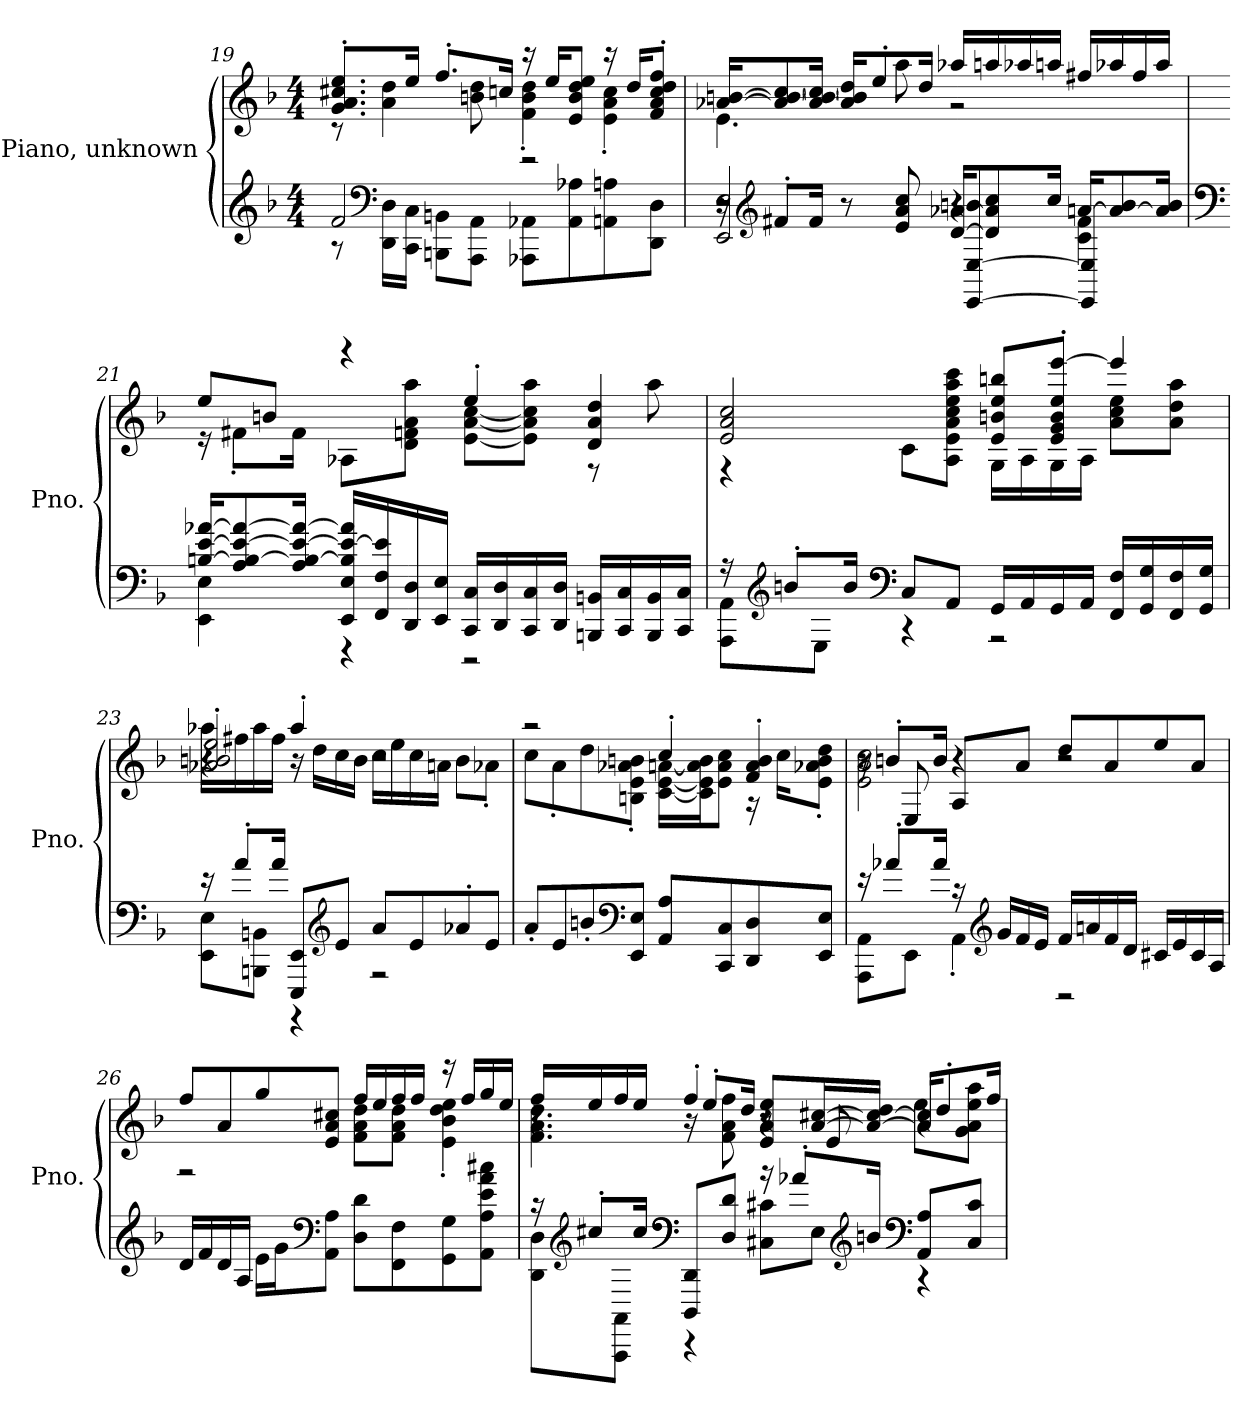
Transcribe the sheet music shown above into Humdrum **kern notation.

**kern	**kern
*part1	*part1
*staff2	*staff1
*I"Piano, unknown	*
*I'Pno.	*
!!LO:LB:g=z
*clefG2	*clefG2
*k[b-]	*k[b-]
*M4/4	*M4/4
=19	=19
*^	*^
2f/	8r	8.g/' 8.a/' 8.cc#X/' 8.ee/'L	8r
*clefF4	*	*	*
.	16DD\ 16D\LL	.	4a\ 4dd\
.	16CC\ 16C\JJ	16ee/Jk	.
.	8BBBn\ 8BBn\L	8.ff'/L	.
.	8AAA\ 8AA\J	.	8bn\ 8dd\
.	.	16ccn/Jk	.
2r	8AAA-X\ 8AA-X\L	16r	4f\' 4b\' 4dd\'
.	.	16ee/KL	.
.	8AA-\ 8A-X\	8e/ 8b/ 8dd/ 8ee/J	.
.	8AAn\ 8An\	16r	4e\' 4a\' 4cc\'
.	.	16dd/KL	.
.	8DD\ 8D\J	8f/' 8a/' 8cc/' 8dd/' 8ff/'J	.
=20	=20	=20	=20
*	*^	*	*
16r	2r	2EE/ 2E/	[16a-X/ [16bn/KL	4.e\
*clefG2	*	*	*	*
8f#X'/L	.	.	8a-/_ 8b/_ 8cc/	.
16f#/Jk	.	.	16a-/_ 16b/_ 16cc/Jk	.
8r	.	.	16a-/] 16b/] 16dd/KL	.
.	.	.	8ee'/	.
8e/ 8a/ 8cc/	.	.	.	8aa\
.	.	.	16dd/Jk	.
[16d/ [16a-X/KL	4r	[4EE/ [4E/ 4bn/	16aa-X/LL	2r
8d/] 8a-/] 8cc/	.	.	16aan/	.
.	.	.	16aa-X/	.
16cc/Jk	.	.	16aan/JJ	.
[16an/KL	4c\ 4f#\	4EE/] 4E/]	16ff#X/LL	.
8a/_ 8b/	.	.	16aa-X/	.
.	.	.	16ff#/	.
16a/] 16b/Jk	.	.	16aa-/JJ	.
*v	*v	*v	*	*
!!LO:PB:g=z	!!
=21	=21	=21
*clefF4	*	*
*^	*	*
[16Bn/ [16e/ [16a-X/KL	4EE\ 4E\	8ee/L	16r
8A/ 8B/_ 8e/_ 8a-/_	.	.	8f#X'\L
.	.	8bn/J	.
16A/ 16B/_ 16e/_ 16a-/_Jk	.	.	16f#\Jk
16EE/ 16E/ 16B/] 16e/_ 16a-/]LL	4r	4r	8A-X\L
16FF/ 16F/ 16e/]	.	.	.
16DD/ 16D/	.	.	8d\ 8fn\ 8a\ 8aa\J
16EE/ 16E/JJ	.	.	.
16CC/ 16C/LL	2r	4ee'/	[8e\ [8a\ [8cc\L
16DD/ 16D/	.	.	.
16CC/ 16C/	.	.	8e\] 8a\] 8cc\] 8aa\J
16DD/ 16D/JJ	.	.	.
16BBBn/ 16BBn/LL	.	4d/ 4a/ 4dd/	8r
16CC/ 16C/	.	.	.
16BBB/ 16BB/	.	.	8aa\
16CC/ 16C/JJ	.	.	.
=22	=22	=22	=22
16r	8AAA\ 8AA\L	2e/ 2a/ 2cc/	4r
*clefG2	*	*	*
8bn'/L	.	.	.
.	8E\J	.	.
16b/Jk	.	.	.
*clefF4	*	*	*
8C/L	4r	.	8c\L
8AA/J	.	.	8A\ 8e\ 8a\ 8cc\ 8ee\ 8aa\ 8ccc\J
16GG/LL	2r	8e/ 8bn/ 8ee/ 8bbn/L	16G\LL
16AA/	.	.	16A\
16GG/	.	8e/' 8g/' 8b/' 8ee/' [8eee/'J	16G\
16AA/JJ	.	.	16A\JJ
16FF/ 16F/LL	.	4eee/]	8a\ 8cc\ 8ee\L
16GG/ 16G/	.	.	.
16FF/ 16F/	.	.	8a\ 8dd\ 8aa\J
16GG/ 16G/JJ	.	.	.
!!LO:LB:g=z
=23	=23	=23	=23
*	*	*	*^
16r	8EE\ 8E\L	4r	16aa-X\LL	2a-X/' 2bn/' 2ee/'
8a'/L	.	.	16ff#X\	.
.	8BBBn\ 8BBn\J	.	16aa-\	.
16a/Jk	.	.	16ff#\JJ	.
8EEE/ 8EE/L	4r	4aa-'/	16r	.
.	.	.	16dd\LL	.
*clefG2	*	*	*	*
8e/J	.	.	16cc\	.
.	.	.	16b\JJ	.
8a/L	2r	2r	16cc\LL	2r
.	.	.	16ee\	.
8e/	.	.	16cc\	.
.	.	.	16an\JJ	.
8a-X'/	.	.	8b\L	.
8e/J	.	.	8a-X'\J	.
*v	*v	*	*	*
*	*	*v	*v
=24	=24	=24
8a'/L	2r	8cc\L
8e/	.	8a'\
8bn'/	.	8dd\
*clefF4	*	*
8EE/ 8E/J	.	8Bn\' 8e\' 8a-X\' 8bn\'J
8AA/ 8A/L	4cc'/	[16c\ [16e\ [16an\LL
.	.	16c\] 16e\] 16a\] 16b\J
8CC/ 8C/	.	8e\ 8a\ 8cc\J
8DD/ 8D/	4f/' 4a/' 4b/'	16r
.	.	16cc\KL
8EE/ 8E/J	.	8e\' 8a-X\' 8b\' 8dd\'J
!!LO:LB:g=z
=25	=25	=25
*^	*	*^
16r	8AAA\ 8AA\L	16r	2e\ 2a\ 2cc\	8r
8a-X'/L	.	8bn'/L	.	.
.	8EE\J	.	.	8E/
16a-/Jk	.	16b/Jk	.	.
16r	4AA'\	8A/L	.	4r
*clefG2	*	*	*	*
16g/LL	.	.	.	.
16f/	.	8a/J	.	.
16e/JJ	.	.	.	.
16f/LL	2r	8dd/L	2r	2r
16an/	.	.	.	.
16f/	.	8a/	.	.
16d/JJ	.	.	.	.
16c#X/LL	.	8ee/	.	.
16e/	.	.	.	.
16c#/	.	8a/J	.	.
16A/JJ	.	.	.	.
*v	*v	*	*	*
*	*	*v	*v
=26	=26	=26
16d/LL	8ff/L	2r
16f/	.	.
16d/	8a/	.
16A/JJ	.	.
16e\LL	8gg/	.
16g\J	.	.
*clefF4	*	*
8AA\ 8A\J	8e/ 8a/ 8cc#X/J	.
8D\ 8d\L	16ff/LL	8f\ 8a\ 8dd\L
.	16ee/	.
8FF\ 8F\	16ff/	8f\ 8a\ 8dd\J
.	16ff/JJ	.
8GG\ 8G\	16r	4e\' 4b-\' 4dd\' 4ee\'
.	16ff/LL	.
8AA\ 8A\ 8e\ 8a\ 8cc#X\J	16gg/	.
.	16ee/JJ	.
!!LO:LB:g=z
=27	=27	=27
*^	*	*^
16r	8DD\ 8D\L	16ff/LL	4.f\ 4.a\ 4.dd\	4r
*clefG2	*	*	*	*
8cc#X'/L	.	16ee/	.	.
.	8AAA\ 8AA\J	16ff/	.	.
16cc#/Jk	.	16ee/JJ	.	.
*clefF4	*	*	*	*
8DDD/ 8DD/L	4r	16r	.	4ff'/
.	.	8ee'/L	.	.
8D/ 8d/J	.	.	8f\ 8a\ 8ff\	.
.	.	16dd/Jk	.	.
16r	8C#X\ 8c#X\L	8e/ 8a/ 8ee/L	4r	8r
8a-X'/L	.	.	.	.
.	8E\J	[16a/ [16cc#X/L	.	8e/
*clefG2	*	*	*	*
16bn/Jk	.	16a/_ 16cc#/_ 16dd/JJ	.	.
*clefF4	*	*	*	*
8AA/ 8A/L	4r	16a/] 16cc#/]KL	8ee\L	4r
.	.	8dd'/	.	.
8C#/ 8c#/J	.	.	8g\ 8a\ 8ee\ 8aa\J	.
.	.	16ff/Jk	.	.
*v	*v	*	*	*
*	*v	*v	*v
=	=
*-	*-
